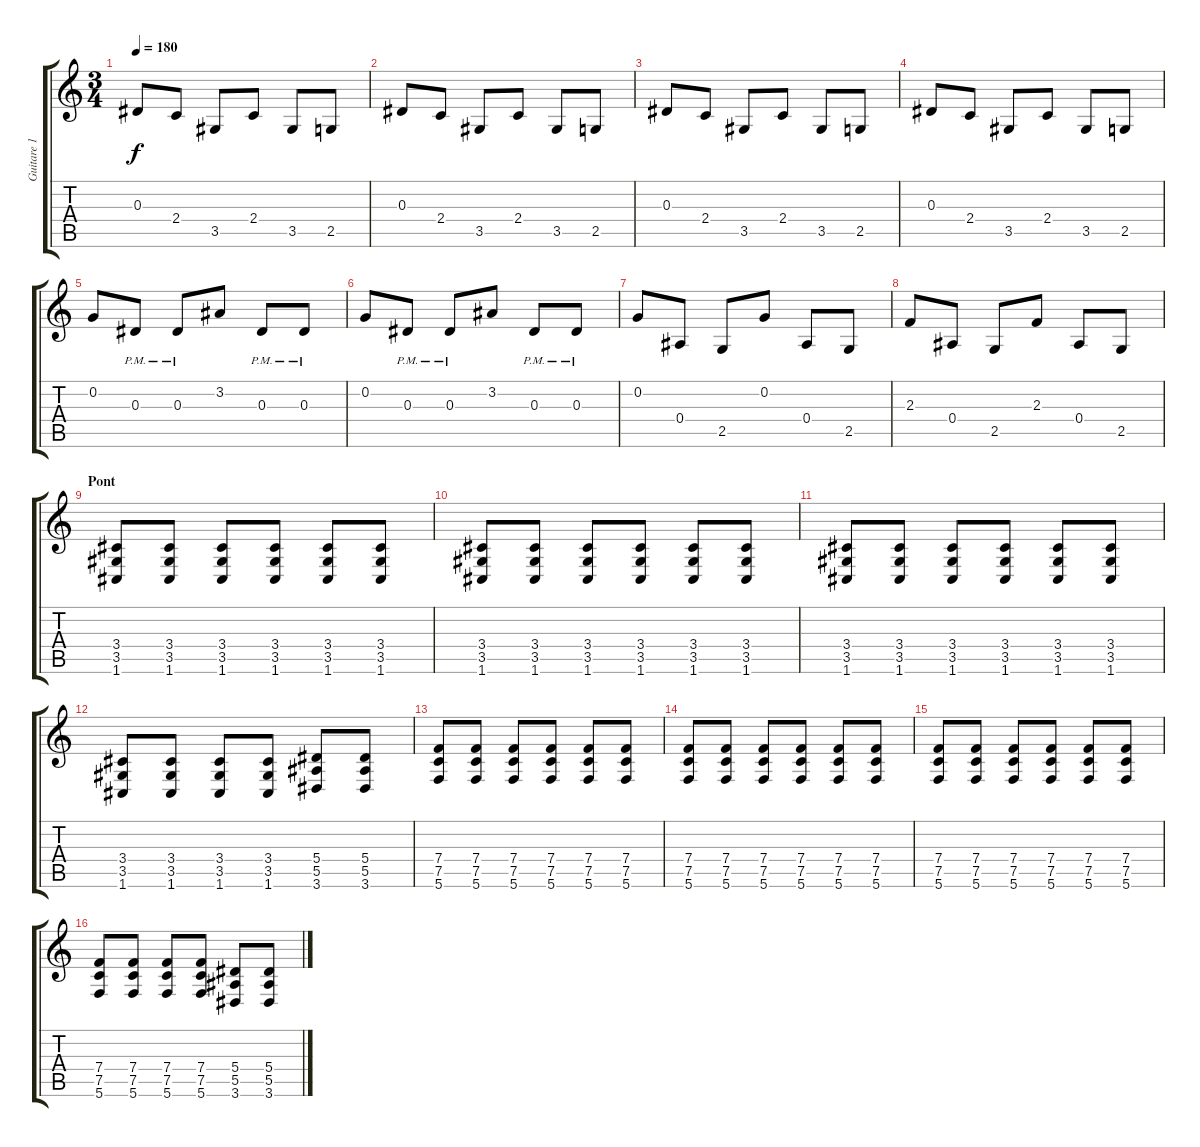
\track ("Guitare 1" "Guitare 1") {instrument acousticguitarsteel}
\staff {score tabs}
\tuning (C4 G3 Eb3 Bb2 F2 C2) {hide}
\ts (3 4)
\tempo 180
\clef g2
\ks c
0.3.8{dy f} 2.4.8 3.5.8 2.4.8 3.5.8 2.5.8 |
0.3.8 2.4.8 3.5.8 2.4.8 3.5.8 2.5.8 |
0.3.8 2.4.8 3.5.8 2.4.8 3.5.8 2.5.8 |
0.3.8 2.4.8 3.5.8 2.4.8 3.5.8 2.5.8 |
0.2.8 0.3{pm}.8 0.3{pm}.8 3.2.8 0.3{pm}.8 0.3{pm}.8 |
0.2.8 0.3{pm}.8 0.3{pm}.8 3.2.8 0.3{pm}.8 0.3{pm}.8 |
0.2.8 0.4.8 2.5.8 0.2.8 0.4.8 2.5.8 |
2.3.8 0.4.8 2.5.8 2.3.8 0.4.8 2.5.8 |
\section ("" "Pont")
(3.4 3.5 1.6).8 (3.4 3.5 1.6).8 (3.4 3.5 1.6).8 (3.4 3.5 1.6).8 (3.4 3.5 1.6).8 (3.4 3.5 1.6).8 |
(3.4 3.5 1.6).8 (3.4 3.5 1.6).8 (3.4 3.5 1.6).8 (3.4 3.5 1.6).8 (3.4 3.5 1.6).8 (3.4 3.5 1.6).8 |
(3.4 3.5 1.6).8 (3.4 3.5 1.6).8 (3.4 3.5 1.6).8 (3.4 3.5 1.6).8 (3.4 3.5 1.6).8 (3.4 3.5 1.6).8 |
(3.4 3.5 1.6).8 (3.4 3.5 1.6).8 (3.4 3.5 1.6).8 (3.4 3.5 1.6).8 (5.4 5.5 3.6).8 (5.4 5.5 3.6).8 |
(7.4 7.5 5.6).8 (7.4 7.5 5.6).8 (7.4 7.5 5.6).8 (7.4 7.5 5.6).8 (7.4 7.5 5.6).8 (7.4 7.5 5.6).8 |
(7.4 7.5 5.6).8 (7.4 7.5 5.6).8 (7.4 7.5 5.6).8 (7.4 7.5 5.6).8 (7.4 7.5 5.6).8 (7.4 7.5 5.6).8 |
(7.4 7.5 5.6).8 (7.4 7.5 5.6).8 (7.4 7.5 5.6).8 (7.4 7.5 5.6).8 (7.4 7.5 5.6).8 (7.4 7.5 5.6).8 |
(7.4 7.5 5.6).8 (7.4 7.5 5.6).8 (7.4 7.5 5.6).8 (7.4 7.5 5.6).8 (5.4 5.5 3.6).8 (5.4 5.5 3.6).8
